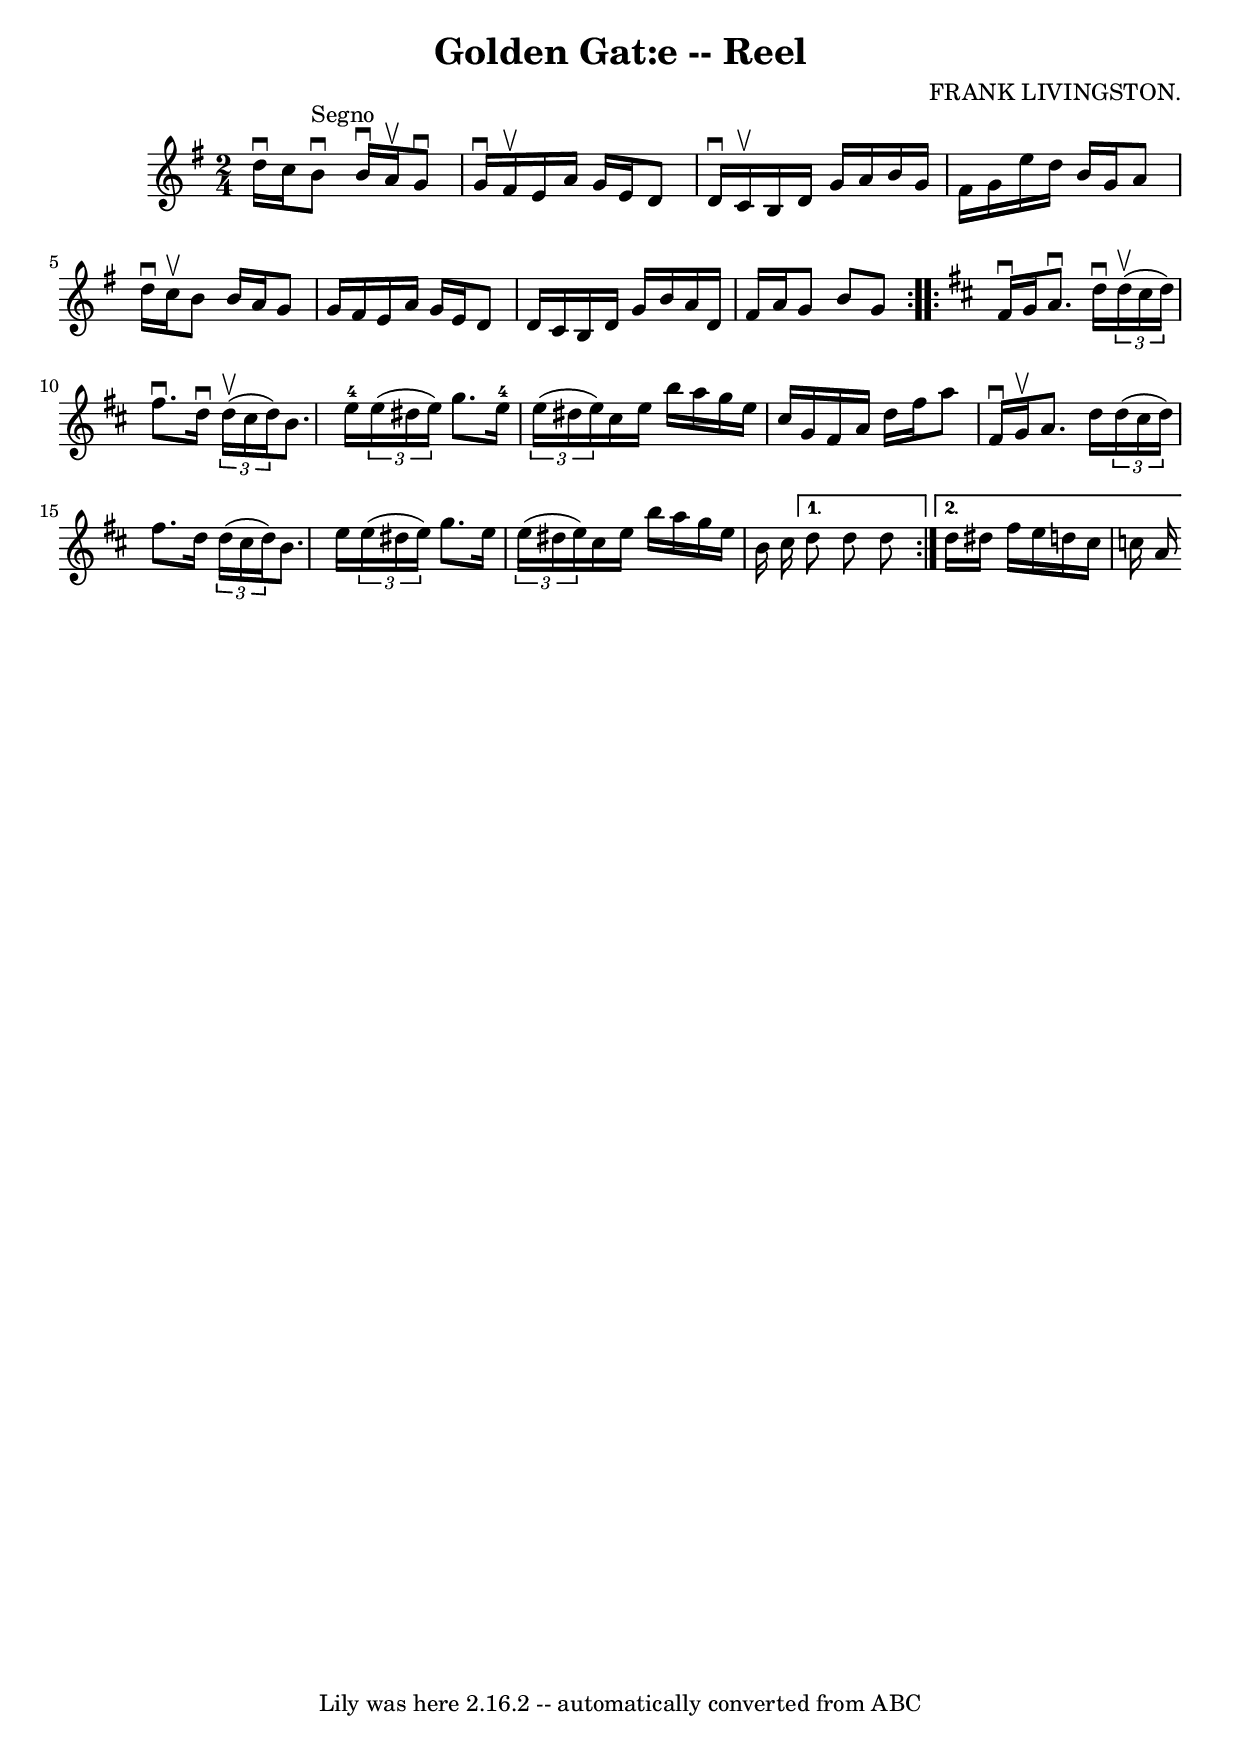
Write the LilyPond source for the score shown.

\version "2.16.2"
\include "Mammoth.ily"
\header {
  %% book = "Ryan's Mammoth Collection"
 composer = "FRANK LIVINGSTON."
 crossRefNumber = "1"
 footnotes = "\\\\325"
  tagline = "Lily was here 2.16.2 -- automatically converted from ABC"
  title = "Golden Gat:e -- Reel"

}
voicedefault =  {



  \repeat volta 2 {

    \time 2/4 
    \key g \major d''16^\downbow c''16     |
 b'8^"Segno"^\downbow b'16^\downbow a'16^\upbow g'8^\downbow g'16^\downbow fs'16^\upbow   |
 e'16 a'16 g'16 e'16 d'8 d'16^\downbow c'16^\upbow    |
 b16 d'16 g'16 a'16 b'16 g'16 fs'16 g'16     |
 e''16 d''16 b'16 g'16 a'8 d''16^\downbow c''16^\upbow    |
 b'8 b'16 a'16 g'8 g'16 fs'16     |
 e'16 a'16 g'16 e'16 d'8 d'16 c'16     |
 b16 d'16 g'16 b'16 a'16 d'16 fs'16 a'16     |
 g'8 b'8 g'8  
  }   
  \key d \major
  
  \repeat volta 2 {
 fs'16^\downbow g'16   |
 a'8.^\downbow d''16^\downbow   
    \times 2/3 { d''16^\upbow(cs''16 d''16) 
	       } fs''8.^\downbow   
 d''16^\downbow   \times 2/3 { d''16^\upbow(cs''16 d''16)  				}     |
 b'8. e''16-4   \times 2/3 { e''16 (ds''16 e''16  
				) 
			      } g''8. e''16-4   \times 2/3 { e''16 (ds''16 e''16)  							   }     |
 cs''16 e''16 b''16 a''16 g''16 e''16 cs''16 g'16     |
 fs'16 a'16 d''16 fs''16 a''8 fs'16^\downbow g'16^\upbow   |
 a'8. d''16    \times 2/3 { d''16 (
			 cs''16 d''16) 
			     } fs''8. d''16    \times 2/3 { d''16 (cs''16   
							 d''16)  							   }    |
 b'8. e''16    \times 2/3 { e''16 (ds''16 
			 e''16) 
			     } g''8. e''16    \times 2/3 { e''16 (ds''16 e''16  
							)  							 }    |
 cs''16 e''16 b''16 a''16 g''16 e''16    
 b'16 cs''16    
  } \alternative{{ d''8 d''8 d''8  
		 } { d''16    
		 ds''16 fs''16 e''16 d''!16 cs''16 c''16 a'16       		     \bar " |."   
		   }
	       }

}

\score{
  <<

    \context Staff="default"
    {
      \voicedefault 
      
    }

  >>
  \layout {
    
  }
  \midi {
  }

}
